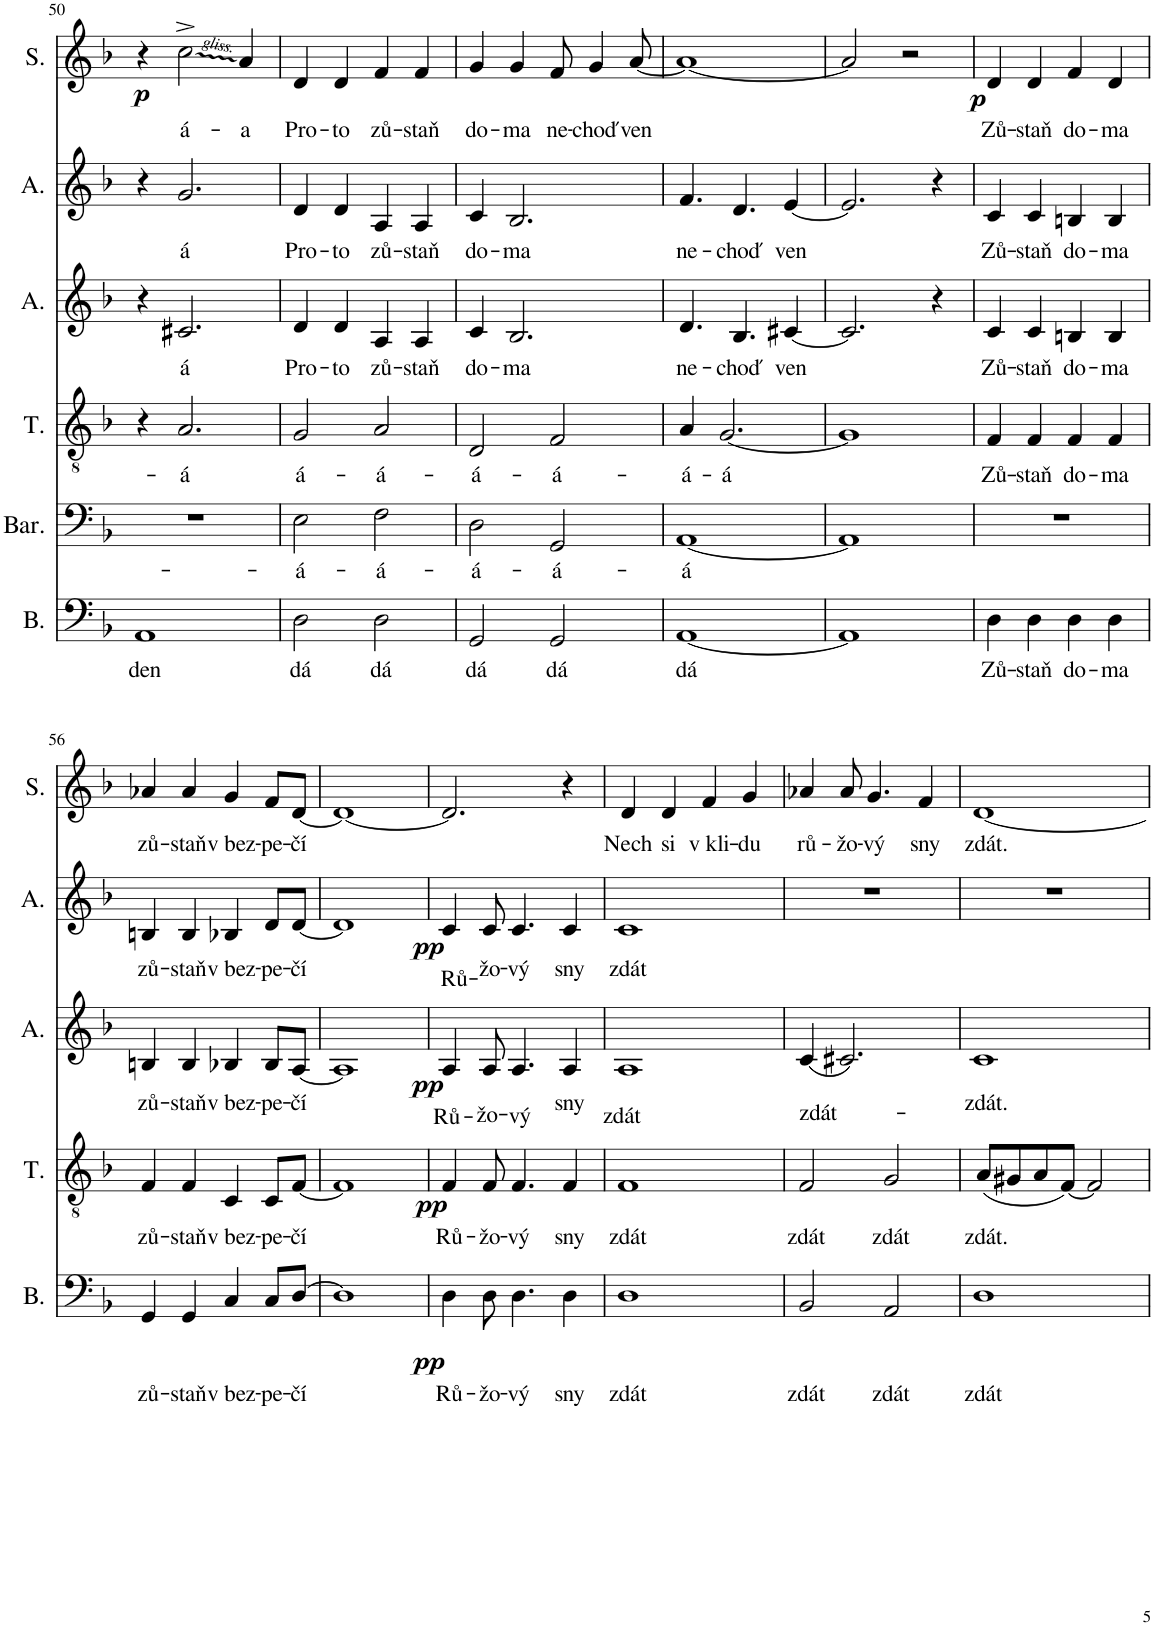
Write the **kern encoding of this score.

**kern	**text	**dynam	**kern	**text	**kern	**text	**dynam	**kern	**text	**dynam	**kern	**text	**dynam	**kern	**text	**dynam
*part6	*part6	*part6	*part5	*part5	*part4	*part4	*part4	*part3	*part3	*part3	*part2	*part2	*part2	*part1	*part1	*part1
*staff6	*staff6	*staff6	*staff5	*staff5	*staff4	*staff4	*staff4	*staff3	*staff3	*staff3	*staff2	*staff2	*staff2	*staff1	*staff1	*staff1
*I"Bass	*	*	*I"Baryton	*	*I"Tenor	*	*	*I"Alt	*	*	*I"Alto	*	*	*I"Soprano	*	*
*I'B.	*	*	*I'Bar.	*	*I'T.	*	*	*I'A.	*	*	*I'A.	*	*	*I'S.	*	*
!!LO:PB:g=z
*clefF4	*	*	*clefF4	*	*clefGv2	*	*	*clefG2	*	*	*clefG2	*	*	*clefG2	*	*
*k[b-]	*	*	*k[b-]	*	*k[b-]	*	*	*k[b-]	*	*	*k[b-]	*	*	*k[b-]	*	*
*M2/2	*	*	*M2/2	*	*M2/2	*	*	*M2/2	*	*	*M2/2	*	*	*M2/2	*	*
*met(c|)	*	*	*met(c|)	*	*met(c|)	*	*	*met(c|)	*	*	*met(c|)	*	*	*met(c|)	*	*
=50	=50	=50	=50	=50	=50	=50	=50	=50	=50	=50	=50	=50	=50	=50	=50	=50
!	!LO:LY:b	!	!	!	!	!	!	!	!	!	!	!	!	!	!	!LO:DY:b
1AA	den	.	1r	.	4r	.	.	4r	.	.	4r	.	.	4r	.	p
!	!	!	!	!	!	!LO:LY:b	!	!	!LO:LY:b	!	!	!LO:LY:b	!	!	!LO:LY:b	!
.	.	.	.	.	2.A/	á	.	2.c#X/	á	.	2.g/	á	.	2cc^\	á-	.
!	!	!	!	!	!	!	!	!	!	!	!	!	!	!	!LO:LY:b	!
.	.	.	.	.	.	.	.	.	.	.	.	.	.	4a/	-a	.
=51	=51	=51	=51	=51	=51	=51	=51	=51	=51	=51	=51	=51	=51	=51	=51	=51
!	!LO:LY:b	!	!	!LO:LY:b	!	!LO:LY:b	!	!	!LO:LY:b	!	!	!LO:LY:b	!	!	!LO:LY:b	!
2D\	dá	.	2E\	á-	2G/	á-	.	4d/	Pro-	.	4d/	Pro-	.	4d/	Pro-	.
!	!	!	!	!	!	!	!	!	!LO:LY:b	!	!	!LO:LY:b	!	!	!LO:LY:b	!
.	.	.	.	.	.	.	.	4d/	-to	.	4d/	-to	.	4d/	-to	.
!	!LO:LY:b	!	!	!LO:LY:b	!	!LO:LY:b	!	!	!LO:LY:b	!	!	!LO:LY:b	!	!	!LO:LY:b	!
2D\	dá	.	2F\	-á-	2A/	-á-	.	4A/	zů-	.	4A/	zů-	.	4f/	zů-	.
!	!	!	!	!	!	!	!	!	!LO:LY:b	!	!	!LO:LY:b	!	!	!LO:LY:b	!
.	.	.	.	.	.	.	.	4A/	-staň	.	4A/	-staň	.	4f/	-staň	.
=52	=52	=52	=52	=52	=52	=52	=52	=52	=52	=52	=52	=52	=52	=52	=52	=52
!	!LO:LY:b	!	!	!LO:LY:b	!	!LO:LY:b	!	!	!LO:LY:b	!	!	!LO:LY:b	!	!	!LO:LY:b	!
2GG/	dá	.	2D\	-á-	2D/	-á-	.	4c/	do-	.	4c/	do-	.	4g/	do-	.
!	!	!	!	!	!	!	!	!	!LO:LY:b	!	!	!LO:LY:b	!	!	!LO:LY:b	!
.	.	.	.	.	.	.	.	2.B-/	-ma	.	2.B-/	-ma	.	4g/	-ma	.
!	!LO:LY:b	!	!	!LO:LY:b	!	!LO:LY:b	!	!	!	!	!	!	!	!	!LO:LY:b	!
2GG/	dá	.	2GG/	-á-	2F/	-á-	.	.	.	.	.	.	.	8f/	ne-	.
!	!	!	!	!	!	!	!	!	!	!	!	!	!	!	!LO:LY:b	!
.	.	.	.	.	.	.	.	.	.	.	.	.	.	4g/	-choď	.
!	!	!	!	!	!	!	!	!	!	!	!	!	!	!	!LO:LY:b	!
.	.	.	.	.	.	.	.	.	.	.	.	.	.	[8a/	ven	.
=53	=53	=53	=53	=53	=53	=53	=53	=53	=53	=53	=53	=53	=53	=53	=53	=53
!	!LO:LY:b	!	!	!LO:LY:b	!	!LO:LY:b	!	!	!LO:LY:b	!	!	!LO:LY:b	!	!	!	!
[1AA	dá	.	[1AA	-á	4A/	-á-	.	4.d/	ne-	.	4.f/	ne-	.	1a_	.	.
!	!	!	!	!	!	!LO:LY:b	!	!	!	!	!	!	!	!	!	!
.	.	.	.	.	[2.G/	-á	.	.	.	.	.	.	.	.	.	.
!	!	!	!	!	!	!	!	!	!LO:LY:b	!	!	!LO:LY:b	!	!	!	!
.	.	.	.	.	.	.	.	4.B-/	-choď	.	4.d/	-choď	.	.	.	.
!	!	!	!	!	!	!	!	!	!LO:LY:b	!	!	!LO:LY:b	!	!	!	!
.	.	.	.	.	.	.	.	[4c#X/	ven	.	[4e/	ven	.	.	.	.
=54	=54	=54	=54	=54	=54	=54	=54	=54	=54	=54	=54	=54	=54	=54	=54	=54
1AA]	.	.	1AA]	.	1G]	.	.	2.c#/]	.	.	2.e/]	.	.	2a/]	.	.
.	.	.	.	.	.	.	.	.	.	.	.	.	.	2r	.	.
.	.	.	.	.	.	.	.	4r	.	.	4r	.	.	.	.	.
=55	=55	=55	=55	=55	=55	=55	=55	=55	=55	=55	=55	=55	=55	=55	=55	=55
!	!LO:LY:b	!	!	!	!	!LO:LY:b	!	!	!LO:LY:b	!	!	!LO:LY:b	!	!	!LO:LY:b	!LO:DY:b
4D\	Zů-	.	1r	.	4F/	Zů-	.	4c/	Zů-	.	4c/	Zů-	.	4d/	Zů-	p
!	!LO:LY:b	!	!	!	!	!LO:LY:b	!	!	!LO:LY:b	!	!	!LO:LY:b	!	!	!LO:LY:b	!
4D\	-staň	.	.	.	4F/	-staň	.	4c/	-staň	.	4c/	-staň	.	4d/	-staň	.
!	!LO:LY:b	!	!	!	!	!LO:LY:b	!	!	!LO:LY:b	!	!	!LO:LY:b	!	!	!LO:LY:b	!
4D\	do-	.	.	.	4F/	do-	.	4Bn/	do-	.	4Bn/	do-	.	4f/	do-	.
!	!LO:LY:b	!	!	!	!	!LO:LY:b	!	!	!LO:LY:b	!	!	!LO:LY:b	!	!	!LO:LY:b	!
4D\	-ma	.	.	.	4F/	-ma	.	4B/	-ma	.	4B/	-ma	.	4d/	-ma	.
!!LO:LB:g=z
=56	=56	=56	=56	=56	=56	=56	=56	=56	=56	=56	=56	=56	=56	=56	=56	=56
!	!LO:LY:b	!	!	!	!	!LO:LY:b	!	!	!LO:LY:b	!	!	!LO:LY:b	!	!	!LO:LY:b	!
4GG/	zů-	.	1r	.	4F/	zů-	.	4Bn/	zů-	.	4Bn/	zů-	.	4a-X/	zů-	.
!	!LO:LY:b	!	!	!	!	!LO:LY:b	!	!	!LO:LY:b	!	!	!LO:LY:b	!	!	!LO:LY:b	!
4GG/	-staň	.	.	.	4F/	-staň	.	4B/	-staň	.	4B/	-staň	.	4a-/	-staň	.
!	!LO:LY:b	!	!	!	!	!LO:LY:b	!	!	!LO:LY:b	!	!	!LO:LY:b	!	!	!LO:LY:b	!
4C/	v bez-	.	.	.	4C/	v bez-	.	4B-X/	v bez-	.	4B-X/	v bez-	.	4g/	v bez-	.
!	!LO:LY:b	!	!	!	!	!LO:LY:b	!	!	!LO:LY:b	!	!	!LO:LY:b	!	!	!LO:LY:b	!
8C/L	-pe-	.	.	.	8C/L	-pe-	.	8B-/L	-pe-	.	8d/L	-pe-	.	8f/L	-pe-	.
!	!LO:LY:b	!	!	!	!	!LO:LY:b	!	!	!LO:LY:b	!	!	!LO:LY:b	!	!	!LO:LY:b	!
[8D/J	-čí	.	.	.	[8F/J	-čí	.	[8A/J	-čí	.	[8d/J	-čí	.	[8d/J	-čí	.
=57	=57	=57	=57	=57	=57	=57	=57	=57	=57	=57	=57	=57	=57	=57	=57	=57
1D]	.	.	1r	.	1F]	.	.	1A]	.	.	1d]	.	.	1d_	.	.
=58	=58	=58	=58	=58	=58	=58	=58	=58	=58	=58	=58	=58	=58	=58	=58	=58
!	!LO:LY:b	!LO:DY:b	!	!	!	!LO:LY:b	!LO:DY:b	!	!LO:LY:b	!LO:DY:b	!	!LO:LY:b	!LO:DY:b	!	!	!
4D\	Rů-	pp	1r	.	4F/	Rů-	pp	4A/	Rů-	pp	4c/	Rů-	pp	2.d/]	.	.
!	!LO:LY:b	!	!	!	!	!LO:LY:b	!	!	!LO:LY:b	!	!	!LO:LY:b	!	!	!	!
8D\	-žo-	.	.	.	8F/	-žo-	.	8A/	-žo-	.	8c/	-žo-	.	.	.	.
!	!LO:LY:b	!	!	!	!	!LO:LY:b	!	!	!LO:LY:b	!	!	!LO:LY:b	!	!	!	!
4.D\	-vý	.	.	.	4.F/	-vý	.	4.A/	-vý	.	4.c/	-vý	.	.	.	.
!	!LO:LY:b	!	!	!	!	!LO:LY:b	!	!	!LO:LY:b	!	!	!LO:LY:b	!	!	!	!
4D\	sny	.	.	.	4F/	sny	.	4A/	sny	.	4c/	sny	.	4r	.	.
=59	=59	=59	=59	=59	=59	=59	=59	=59	=59	=59	=59	=59	=59	=59	=59	=59
!	!LO:LY:b	!	!	!	!	!LO:LY:b	!	!	!LO:LY:b	!	!	!LO:LY:b	!	!	!LO:LY:b	!
1D	zdát	.	1r	.	1F	zdát	.	1A	zdát	.	1c	zdát	.	4d/	Nech	.
!	!	!	!	!	!	!	!	!	!	!	!	!	!	!	!LO:LY:b	!
.	.	.	.	.	.	.	.	.	.	.	.	.	.	4d/	si	.
!	!	!	!	!	!	!	!	!	!	!	!	!	!	!	!LO:LY:b	!
.	.	.	.	.	.	.	.	.	.	.	.	.	.	4f/	v kli-	.
!	!	!	!	!	!	!	!	!	!	!	!	!	!	!	!LO:LY:b	!
.	.	.	.	.	.	.	.	.	.	.	.	.	.	4g/	-du	.
=60	=60	=60	=60	=60	=60	=60	=60	=60	=60	=60	=60	=60	=60	=60	=60	=60
!	!LO:LY:b	!	!	!	!	!LO:LY:b	!	!	!LO:LY:b	!	!	!	!	!	!LO:LY:b	!
2BB-/	zdát	.	1r	.	2F/	zdát	.	(4c/	zdát-	.	1r	.	.	4a-X/	rů-	.
!	!	!	!	!	!	!	!	!	!	!	!	!	!	!	!LO:LY:b	!
.	.	.	.	.	.	.	.	2.c#X/)	.	.	.	.	.	8a-/	-žo-	.
!	!	!	!	!	!	!	!	!	!	!	!	!	!	!	!LO:LY:b	!
.	.	.	.	.	.	.	.	.	.	.	.	.	.	4.g/	-vý	.
!	!LO:LY:b	!	!	!	!	!LO:LY:b	!	!	!	!	!	!	!	!	!	!
2AA/	zdát	.	.	.	2G/	zdát	.	.	.	.	.	.	.	.	.	.
!	!	!	!	!	!	!	!	!	!	!	!	!	!	!	!LO:LY:b	!
.	.	.	.	.	.	.	.	.	.	.	.	.	.	4f/	sny	.
=61	=61	=61	=61	=61	=61	=61	=61	=61	=61	=61	=61	=61	=61	=61	=61	=61
!	!LO:LY:b	!	!	!	!	!LO:LY:b	!	!	!LO:LY:b	!	!	!	!	!	!LO:LY:b	!
1D	zdát	.	1r	.	(8A/L	zdát.	.	1c	zdát.	.	1r	.	.	[1d	zdát.	.
.	.	.	.	.	8G#X/	.	.	.	.	.	.	.	.	.	.	.
.	.	.	.	.	8A/	.	.	.	.	.	.	.	.	.	.	.
.	.	.	.	.	[8F/J)	.	.	.	.	.	.	.	.	.	.	.
.	.	.	.	.	2F/]	.	.	.	.	.	.	.	.	.	.	.
=	=	=	=	=	=	=	=	=	=	=	=	=	=	=	=	=
*-	*-	*-	*-	*-	*-	*-	*-	*-	*-	*-	*-	*-	*-	*-	*-	*-
